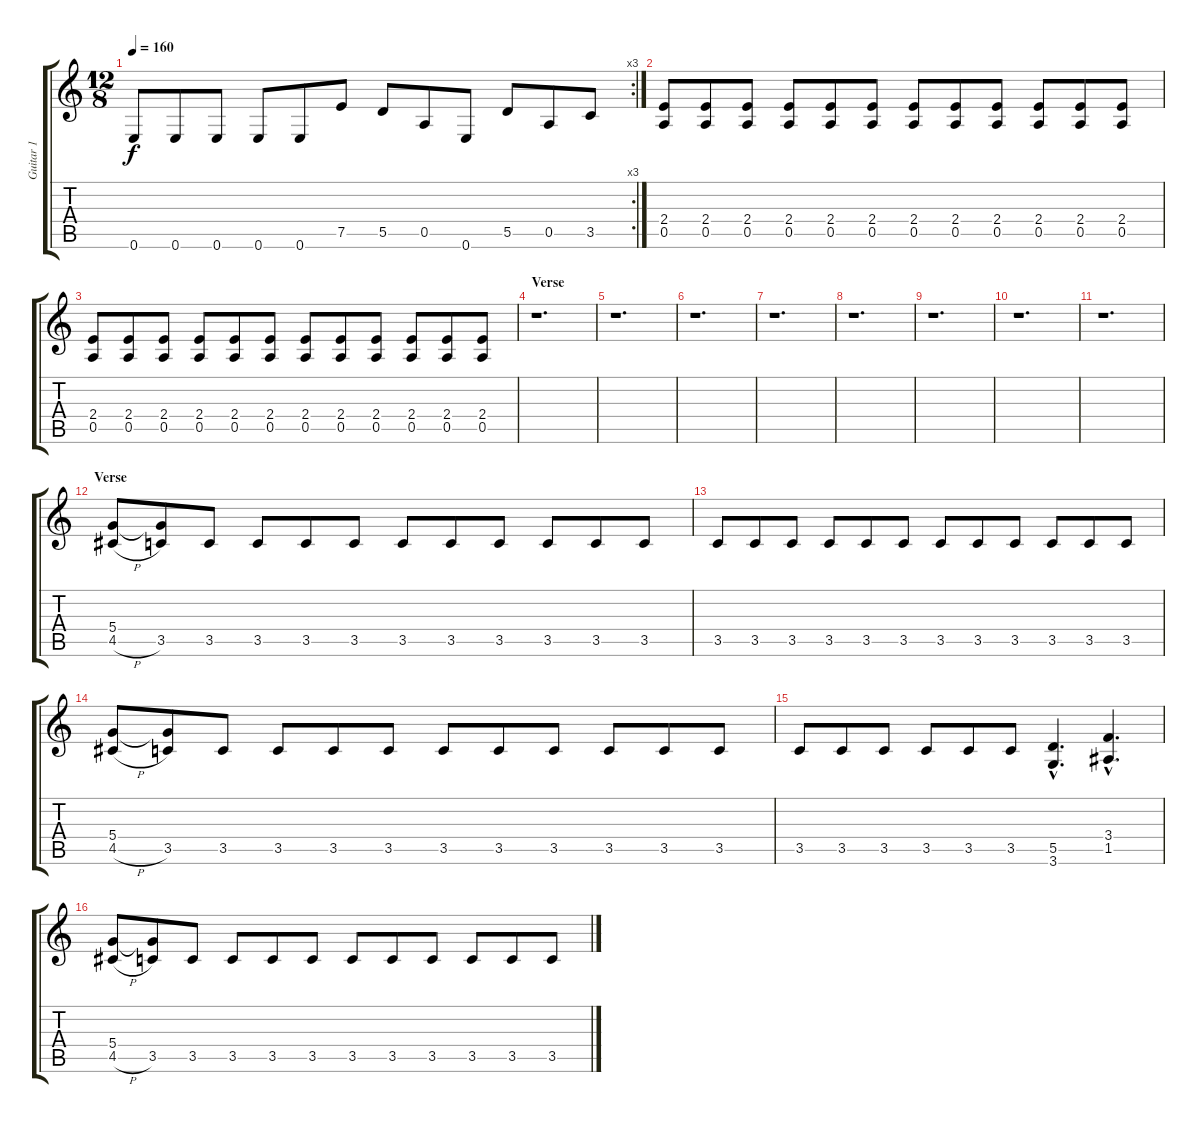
\track ("Guitar 1" "Guitar 1") {instrument distortionguitar}
\staff {score tabs}
\tuning (E4 B3 G3 D3 A2 E2) {hide}
\rc 3
\ts (12 8)
\tempo 160
\clef g2
\ks c
0.6.8{dy f} 0.6.8 0.6.8 0.6.8 0.6.8 7.5.8 5.5.8 0.5.8 0.6.8 5.5.8 0.5.8 3.5.8 |
(2.4 0.5).8 (2.4 0.5).8 (2.4 0.5).8 (2.4 0.5).8 (2.4 0.5).8 (2.4 0.5).8 (2.4 0.5).8 (2.4 0.5).8 (2.4 0.5).8 (2.4 0.5).8 (2.4 0.5).8 (2.4 0.5).8 |
(2.4 0.5).8 (2.4 0.5).8 (2.4 0.5).8 (2.4 0.5).8 (2.4 0.5).8 (2.4 0.5).8 (2.4 0.5).8 (2.4 0.5).8 (2.4 0.5).8 (2.4 0.5).8 (2.4 0.5).8 (2.4 0.5).8 |
\section ("" "Verse")
r.1{d} |
r.1{d} |
r.1{d} |
r.1{d} |
r.1{d} |
r.1{d} |
r.1{d} |
r.1{d} |
\section ("" "Verse")
(5.4 4.5{h}).8 (5.4{t} 3.5).8 3.5.8 3.5.8 3.5.8 3.5.8 3.5.8 3.5.8 3.5.8 3.5.8 3.5.8 3.5.8 |
3.5.8 3.5.8 3.5.8 3.5.8 3.5.8 3.5.8 3.5.8 3.5.8 3.5.8 3.5.8 3.5.8 3.5.8 |
(5.4 4.5{h}).8 (5.4{t} 3.5).8 3.5.8 3.5.8 3.5.8 3.5.8 3.5.8 3.5.8 3.5.8 3.5.8 3.5.8 3.5.8 |
3.5.8 3.5.8 3.5.8 3.5.8 3.5.8 3.5.8 (5.5{hac} 3.6{hac}).4{d} (3.4{hac} 1.5{hac}).4{d} |
(5.4 4.5{h}).8 (5.4{t} 3.5).8 3.5.8 3.5.8 3.5.8 3.5.8 3.5.8 3.5.8 3.5.8 3.5.8 3.5.8 3.5.8
